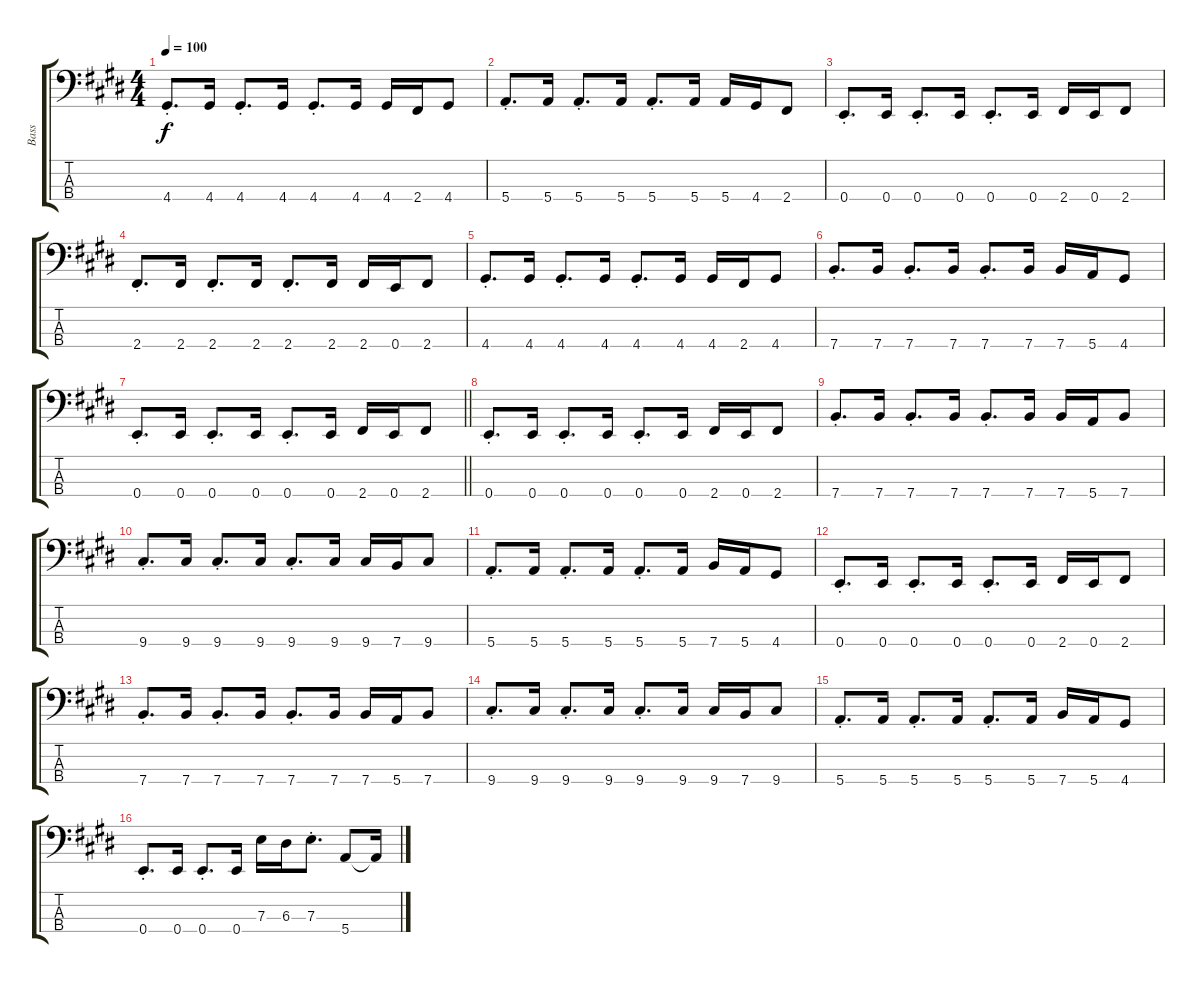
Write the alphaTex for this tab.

\track ("Bass" "Bass") {instrument electricbassfinger}
\staff {score tabs}
\tuning (G2 D2 A1 E1) {hide}
\ts (4 4)
\tempo 100
\clef f4
\ks e
4.4{st}.8{d dy f} 4.4.16 4.4{st}.8{d} 4.4.16 4.4{st}.8{d} 4.4.16 4.4.16 2.4.16 4.4.8 |
\ks c#minor
5.4{st}.8{d} 5.4.16 5.4{st}.8{d} 5.4.16 5.4{st}.8{d} 5.4.16 5.4.16 4.4.16 2.4.8 |
0.4{st}.8{d} 0.4.16 0.4{st}.8{d} 0.4.16 0.4{st}.8{d} 0.4.16 2.4.16 0.4.16 2.4.8 |
2.4{st}.8{d} 2.4.16 2.4{st}.8{d} 2.4.16 2.4{st}.8{d} 2.4.16 2.4.16 0.4.16 2.4.8 |
\ks e
4.4{st}.8{d} 4.4.16 4.4{st}.8{d} 4.4.16 4.4{st}.8{d} 4.4.16 4.4.16 2.4.16 4.4.8 |
\ks c#minor
7.4{st}.8{d} 7.4.16 7.4{st}.8{d} 7.4.16 7.4{st}.8{d} 7.4.16 7.4.16 5.4.16 4.4.8 |
\barLineRight lightlight
0.4{st}.8{d} 0.4.16 0.4{st}.8{d} 0.4.16 0.4{st}.8{d} 0.4.16 2.4.16 0.4.16 2.4.8 |
\ks e
0.4{st}.8{d} 0.4.16 0.4{st}.8{d} 0.4.16 0.4{st}.8{d} 0.4.16 2.4.16 0.4.16 2.4.8 |
\ks c#minor
7.4{st}.8{d} 7.4.16 7.4{st}.8{d} 7.4.16 7.4{st}.8{d} 7.4.16 7.4.16 5.4.16 7.4.8 |
\ks e
9.4{st}.8{d} 9.4.16 9.4{st}.8{d} 9.4.16 9.4{st}.8{d} 9.4.16 9.4.16 7.4.16 9.4.8 |
\ks c#minor
5.4{st}.8{d} 5.4.16 5.4{st}.8{d} 5.4.16 5.4{st}.8{d} 5.4.16 7.4.16 5.4.16 4.4.8 |
\ks e
0.4{st}.8{d} 0.4.16 0.4{st}.8{d} 0.4.16 0.4{st}.8{d} 0.4.16 2.4.16 0.4.16 2.4.8 |
\ks c#minor
7.4{st}.8{d} 7.4.16 7.4{st}.8{d} 7.4.16 7.4{st}.8{d} 7.4.16 7.4.16 5.4.16 7.4.8 |
\ks e
9.4{st}.8{d} 9.4.16 9.4{st}.8{d} 9.4.16 9.4{st}.8{d} 9.4.16 9.4.16 7.4.16 9.4.8 |
\ks c#minor
5.4{st}.8{d} 5.4.16 5.4{st}.8{d} 5.4.16 5.4{st}.8{d} 5.4.16 7.4.16 5.4.16 4.4.8 |
\ks e
0.4{st}.8{d} 0.4.16 0.4{st}.8{d} 0.4.16 7.3.16 6.3.16 7.3{st}.8{d} 5.4.8 5.4{t}.16
